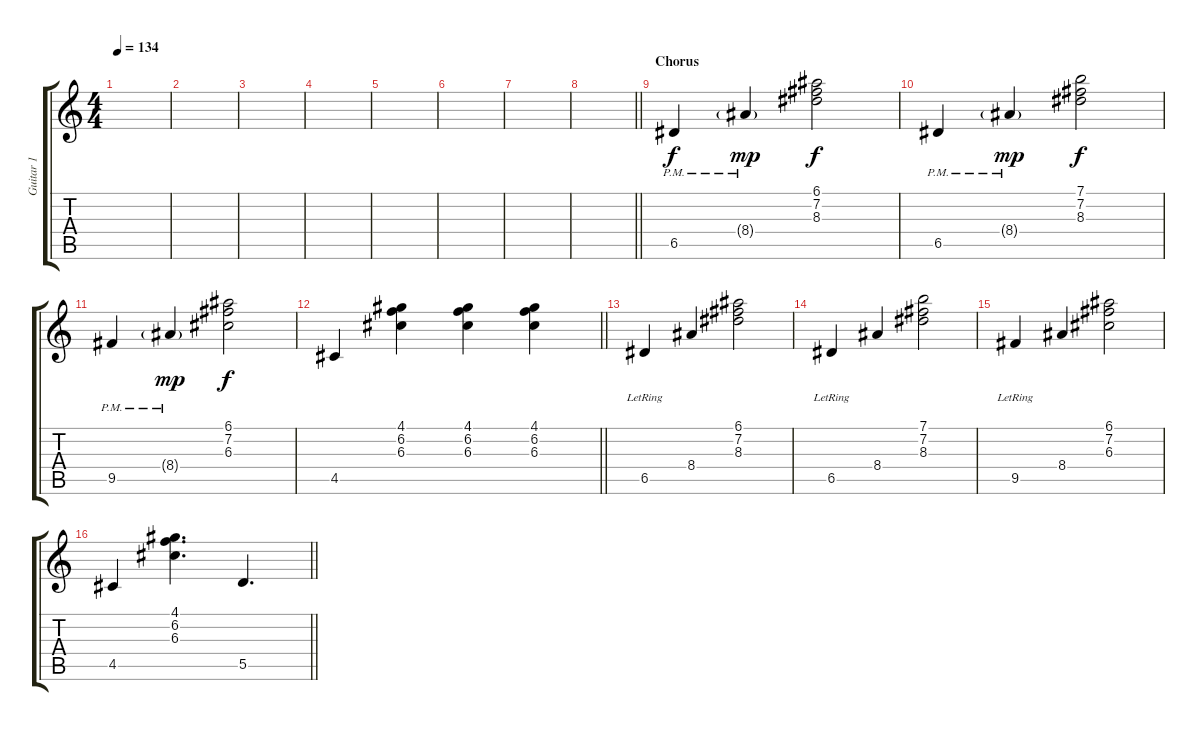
\track ("Guitar 1" "Guitar 1") {instrument distortionguitar}
\staff {score tabs}
\tuning (E4 B3 G3 D3 A2 E2) {hide}
\ts (4 4)
\tempo 134
\clef g2
\ks c
|
|
|
|
|
|
|
\barLineRight lightlight
|
\section ("" "Chorus")
6.5{pm}.4 8.4{g pm}.4{dy mp} (6.1 7.2 8.3).2{dy f} |
6.5{pm}.4 8.4{g pm}.4{dy mp} (7.1 7.2 8.3).2{dy f} |
9.5{pm}.4 8.4{g pm}.4{dy mp} (6.1 7.2 6.3).2{dy f} |
\barLineRight lightlight
4.5.4 (4.1 6.2 6.3).4 (4.1 6.2 6.3).4 (4.1 6.2 6.3).4 |
6.5{lr}.4 8.4.4 (6.1 7.2 8.3).2 |
6.5{lr}.4 8.4.4 (7.1 7.2 8.3).2 |
9.5{lr}.4 8.4.4 (6.1 7.2 6.3).2 |
\barLineRight lightlight
4.5.4 (4.1 6.2 6.3).4{d} 5.5.4{d}
